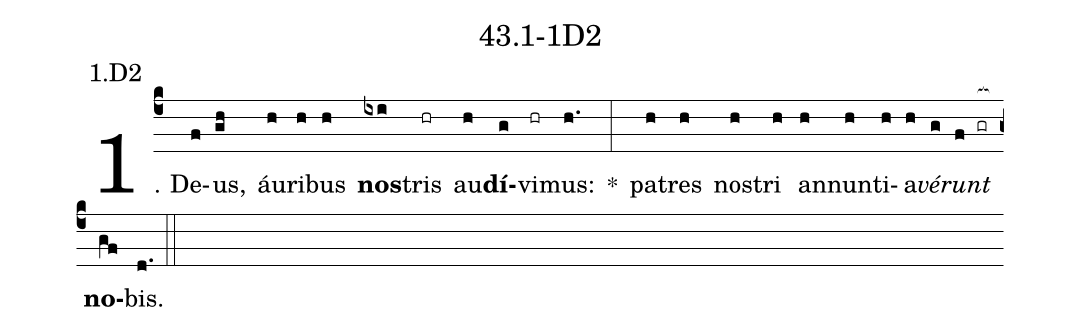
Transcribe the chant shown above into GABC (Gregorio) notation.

name: 43.1-1D2;
annotation: 1.D2;
%%
(c4)1. De(f)us,(gh) áu(h)ri(h)bus(h) <b>nos</b>(ixi)tris(hr) au(h)<b>dí</b>(g)vi(hr)mus:(h.) *(:) pa(h)tres(h) nos(h)tri(h) an(h)nun(h)ti(h)a(h)<i>vé</i>(g)<i>runt</i>(f gr[ocb:1{]) <b>no</b>(gf[ocb:0}])bis.(d.) (::)
